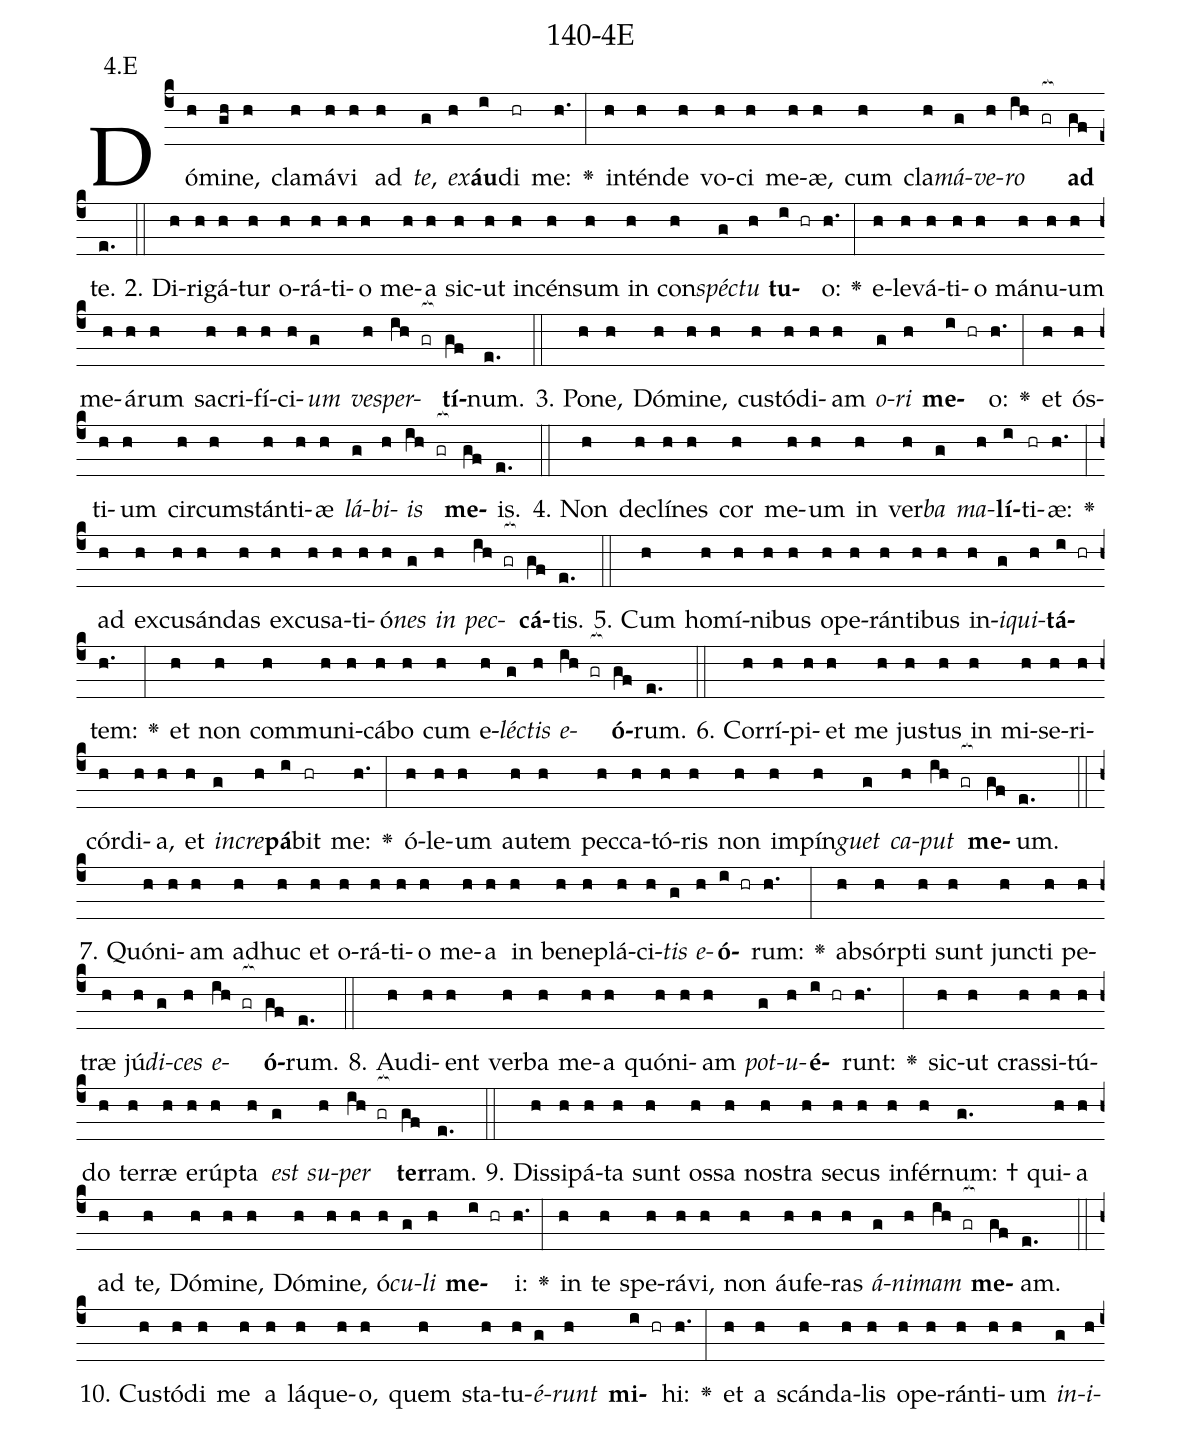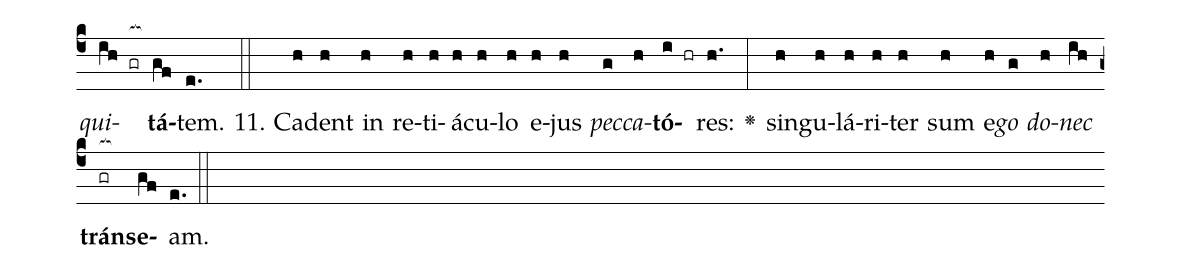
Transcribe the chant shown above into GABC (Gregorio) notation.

name: 140-4E;
annotation: 4.E;
%%
(c4)Dó(h)mi(gh)ne,(h) cla(h)má(h)vi(h) ad(h) <i>te</i>,(g) <i>ex</i>(h)<b>áu</b>(i)di(hr) me:(h.) <v>\greheightstar</v>(:) in(h)tén(h)de(h) vo(h)ci(h) me(h)æ,(h) cum(h) cla(h)<i>má</i>(g)<i>ve</i>(h)<i>ro</i>(ih gr[ocb:1{]) <b>ad</b>(gf[ocb:0}]) te.(e.) (::)
2. Di(h)ri(h)gá(h)tur(h) o(h)rá(h)ti(h)o(h) me(h)a(h) sic(h)ut(h) in(h)cén(h)sum(h) in(h) con(h)<i>spéc</i>(g)<i>tu</i>(h) <b>tu</b>(i hr)o:(h.) <v>\greheightstar</v>(:) e(h)le(h)vá(h)ti(h)o(h) má(h)nu(h)um(h) me(h)á(h)rum(h) sa(h)cri(h)fí(h)ci(h)<i>um</i>(g) <i>ves</i>(h)<i>per</i>(ih gr[ocb:1{])<b>tí</b>(gf[ocb:0}])num.(e.) (::)
3. Po(h)ne,(h) Dó(h)mi(h)ne,(h) cus(h)tó(h)di(h)am(h) <i>o</i>(g)<i>ri</i>(h) <b>me</b>(i hr)o:(h.) <v>\greheightstar</v>(:) et(h) ós(h)ti(h)um(h) cir(h)cum(h)stán(h)ti(h)æ(h) <i>lá</i>(g)<i>bi</i>(h)<i>is</i>(ih gr[ocb:1{]) <b>me</b>(gf[ocb:0}])is.(e.) (::)
4. Non(h) de(h)clí(h)nes(h) cor(h) me(h)um(h) in(h) ver(h)<i>ba</i>(g) <i>ma</i>(h)<b>lí</b>(i)ti(hr)æ:(h.) <v>\greheightstar</v>(:) ad(h) ex(h)cu(h)sán(h)das(h) ex(h)cu(h)sa(h)ti(h)ó(h)<i>nes</i>(g) <i>in</i>(h) <i>pec</i>(ih gr[ocb:1{])<b>cá</b>(gf[ocb:0}])tis.(e.) (::)
5. Cum(h) ho(h)mí(h)ni(h)bus(h) o(h)pe(h)rán(h)ti(h)bus(h) in(h)<i>i</i>(g)<i>qui</i>(h)<b>tá</b>(i hr)tem:(h.) <v>\greheightstar</v>(:) et(h) non(h) com(h)mu(h)ni(h)cá(h)bo(h) cum(h) e(h)<i>léc</i>(g)<i>tis</i>(h) <i>e</i>(ih gr[ocb:1{])<b>ó</b>(gf[ocb:0}])rum.(e.) (::)
6. Cor(h)rí(h)pi(h)et(h) me(h) jus(h)tus(h) in(h) mi(h)se(h)ri(h)cór(h)di(h)a,(h) et(h) <i>in</i>(g)<i>cre</i>(h)<b>pá</b>(i)bit(hr) me:(h.) <v>\greheightstar</v>(:) ó(h)le(h)um(h) au(h)tem(h) pec(h)ca(h)tó(h)ris(h) non(h) im(h)pín(h)<i>guet</i>(g) <i>ca</i>(h)<i>put</i>(ih gr[ocb:1{]) <b>me</b>(gf[ocb:0}])um.(e.) (::)
7. Quón(h)i(h)am(h) ad(h)huc(h) et(h) o(h)rá(h)ti(h)o(h) me(h)a(h) in(h) be(h)ne(h)plá(h)ci(h)<i>tis</i>(g) <i>e</i>(h)<b>ó</b>(i hr)rum:(h.) <v>\greheightstar</v>(:) ab(h)sórp(h)ti(h) sunt(h) junc(h)ti(h) pe(h)træ(h) jú(h)<i>di</i>(g)<i>ces</i>(h) <i>e</i>(ih gr[ocb:1{])<b>ó</b>(gf[ocb:0}])rum.(e.) (::)
8. Au(h)di(h)ent(h) ver(h)ba(h) me(h)a(h) quón(h)i(h)am(h) <i>pot</i>(g)<i>u</i>(h)<b>é</b>(i hr)runt:(h.) <v>\greheightstar</v>(:) sic(h)ut(h) cras(h)si(h)tú(h)do(h) ter(h)ræ(h) e(h)rúp(h)ta(h) <i>est</i>(g) <i>su</i>(h)<i>per</i>(ih gr[ocb:1{]) <b>ter</b>(gf[ocb:0}])ram.(e.) (::)
9. Dis(h)si(h)pá(h)ta(h) sunt(h) os(h)sa(h) nos(h)tra(h) se(h)cus(h) in(h)fér(h)num: †(g.) qui(h)a(h) ad(h) te,(h) Dó(h)mi(h)ne,(h) Dó(h)mi(h)ne,(h) ó(h)<i>cu</i>(g)<i>li</i>(h) <b>me</b>(i hr)i:(h.) <v>\greheightstar</v>(:) in(h) te(h) spe(h)rá(h)vi,(h) non(h) áu(h)fe(h)ras(h) <i>á</i>(g)<i>ni</i>(h)<i>mam</i>(ih gr[ocb:1{]) <b>me</b>(gf[ocb:0}])am.(e.) (::)
10. Cus(h)tó(h)di(h) me(h) a(h) lá(h)que(h)o,(h) quem(h) sta(h)tu(h)<i>é</i>(g)<i>runt</i>(h) <b>mi</b>(i hr)hi:(h.) <v>\greheightstar</v>(:) et(h) a(h) scán(h)da(h)lis(h) o(h)pe(h)rán(h)ti(h)um(h) <i>in</i>(g)<i>i</i>(h)<i>qui</i>(ih gr[ocb:1{])<b>tá</b>(gf[ocb:0}])tem.(e.) (::)
11. Ca(h)dent(h) in(h) re(h)ti(h)á(h)cu(h)lo(h) e(h)jus(h) <i>pec</i>(g)<i>ca</i>(h)<b>tó</b>(i hr)res:(h.) <v>\greheightstar</v>(:) sin(h)gu(h)lá(h)ri(h)ter(h) sum(h) e(h)<i>go</i>(g) <i>do</i>(h)<i>nec</i>(ih) <b>tráns</b>(gr[ocb:1{])<b>e</b>(gf[ocb:0}])am.(e.) (::)
